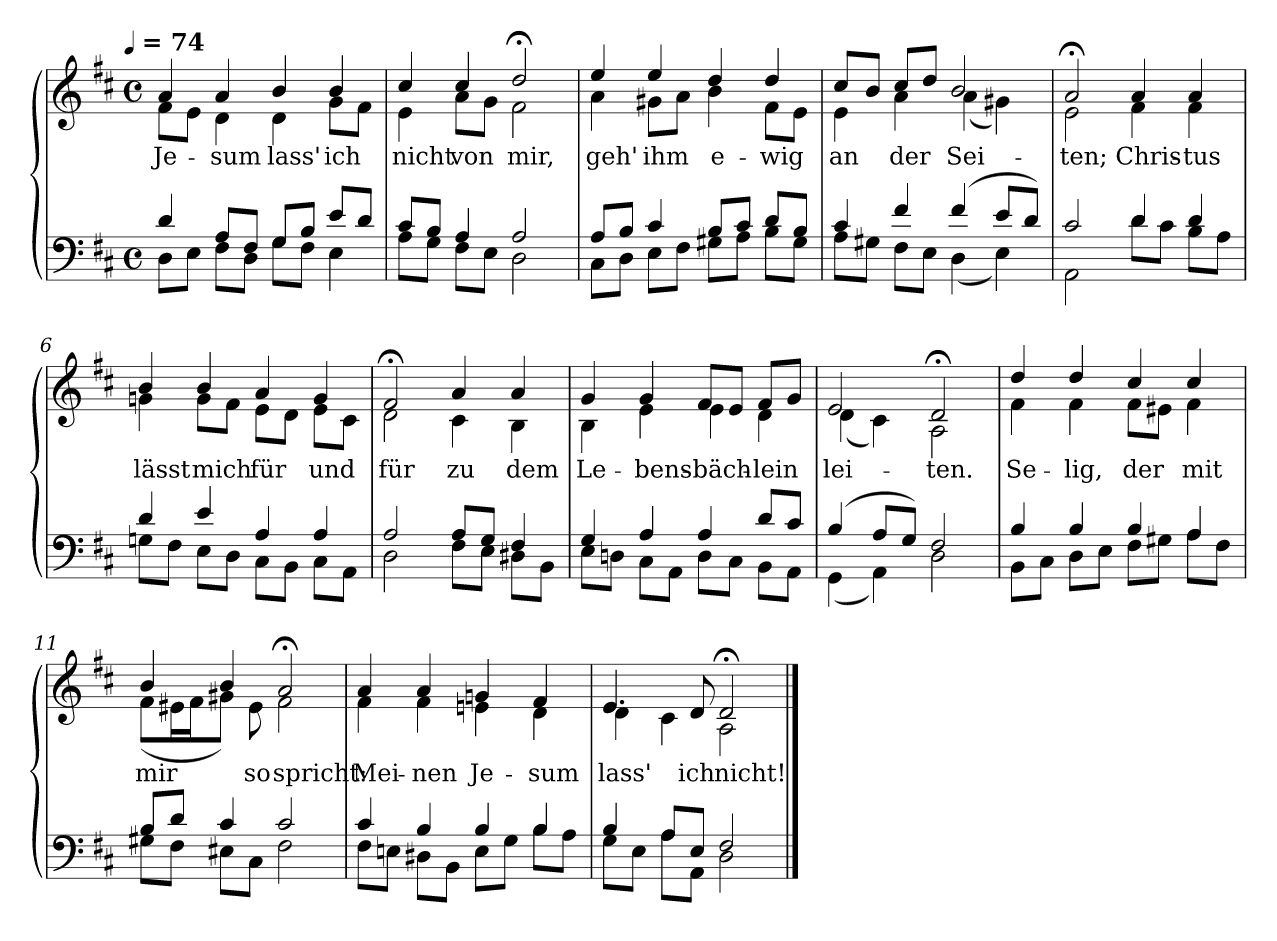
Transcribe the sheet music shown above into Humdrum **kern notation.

**kern	**kern	**text	**dynam
*part1	*part1	*part1	*part1
*staff2	*staff1	*staff1	*staff1/2
*clefF4	*clefG2	*	*
*k[f#c#]	*k[f#c#]	*	*
!!LO:TX:omd:t=[quarter] = 74
*M4/4	*M4/4	*	*
*met(c)	*met(c)	*	*
*MM74	*MM74	*	*
=1	=1	=1	=1
*^	*^	*	*
4d	8DL	4a	8f#L	Je-	.
.	8EJ	.	8eJ	.	.
8AL	8F#L	4a	4d	-sum	.
8F#J	8DJ	.	.	.	.
8GL	8GL	4b	4d	lass'	.
8BJ	8F#J	.	.	.	.
8eL	4E	4b	8gL	ich	.
8dJ	.	.	8f#J	.	.
=2	=2	=2	=2	=2	=2
8c#L	8AL	4cc#	4e	nicht	.
8BJ	8GJ	.	.	.	.
4A	8F#L	4cc#	8aL	von	.
.	8EJ	.	8gJ	.	.
2A	2D	2dd;<	2f#	mir,	.
=3	=3	=3	=3	=3	=3
8AL	8C#L	4ee	4a	geh'	.
8BJ	8DJ	.	.	.	.
4c#	8EL	4ee	8g#XL	ihm	.
.	8F#J	.	8aJ	.	.
8BL	8G#XL	4dd	4b	e-	.
8c#J	8AJ	.	.	.	.
8dL	8BL	4dd	8f#L	-wig	.
8BJ	8G#J	.	8eJ	.	.
=4	=4	=4	=4	=4	=4
4c#	8AL	8cc#L	4e	an	.
.	8G#XJ	8bJ	.	.	.
4f#	8F#L	8cc#L	4a	der	.
.	8EJ	8ddJ	.	.	.
(4f#	(4D	2b	(4a	Sei-	.
8eL	4E)	.	4g#X)	.	.
8dJ)	.	.	.	.	.
!!LO:LB:g=z	!!
=5	=5	=5	=5	=5	=5
2c#	2AA	2a;<	2e	-ten;	.
4d	8dL	4a	4f#	Chris-	.
.	8c#J	.	.	.	.
4d	8BL	4a	4f#	-tus	.
.	8AJ	.	.	.	.
=6	=6	=6	=6	=6	=6
4d	8GnL	4b	4gn	lässt	.
.	8F#J	.	.	.	.
4e	8EL	4b	8gL	mich	.
.	8DJ	.	8f#J	.	.
4A	8C#L	4a	8eL	für	.
.	8BBJ	.	8dJ	.	.
4A	8C#L	4g	8eL	und	.
.	8AAJ	.	8c#J	.	.
=7	=7	=7	=7	=7	=7
2A	2D	2f#;<	2d	für	.
8AL	8F#L	4a	4c#	zu	.
8GJ	8EJ	.	.	.	.
4F#	8D#XL	4a	4B	dem	.
.	8BBJ	.	.	.	.
=8	=8	=8	=8	=8	=8
*	*	*MM73	*	*	*
4G	8EL	4g	4B	Le-	.
.	8DnJ	.	.	.	.
4A	8C#L	4g	4e	-bens-	.
.	8AAJ	.	.	.	.
4A	8DL	8f#L	4e	-bäch-	♩ = 70
.	8C#J	8eJ	.	.	.
8dL	8BBL	8f#L	4d	-lein	.
8c#J	8AAJ	8gJ	.	.	.
=9	=9	=9	=9	=9	=9
*	*	*MM68	*	*	*
(4B	(4GG	2e	(4d	lei-	.
8AL	4AA)	.	4c#)	.	.
8GJ)	.	.	.	.	.
2F#	2D	2d;<	2A	-ten.	.
!!LO:LB:g=z	!!
=10	=10	=10	=10	=10	=10
*	*	*MM75	*	*	*
4B	8BBL	4dd	4f#	Se-	.
.	8C#J	.	.	.	.
4B	8DL	4dd	4f#	-lig,	♩ = 74
.	8EJ	.	.	.	.
4B	8F#L	4cc#	8f#L	der	♩ = 73
.	8G#XJ	.	8e#XJ	.	.
4A	8AL	4cc#	4f#	mit	.
.	8F#J	.	.	.	.
=11	=11	=11	=11	=11	=11
*	*	*MM72	*	*	*
8BL	8G#XL	4b	(8f#L	mir	.
8dJ	8F#J	.	16e#XL	.	.
.	.	.	16f#J	.	.
4c#	8E#XL	4b	8g#XJ)	.	.
.	8C#J	.	8e#	so	.
2c#	2F#	2a;<	2f#	spricht:	.
=12	=12	=12	=12	=12	=12
*	*	*MM73	*	*	*
4c#	8F#L	4a	4f#	Mei-	.
.	8EnJ	.	.	.	.
4B	8D#XL	4a	4f#	-nen	♩ = 72
.	8BBJ	.	.	.	.
4B	8EL	4gn	4en	Je-	♩ = 70
.	8GJ	.	.	.	.
4B	8BL	4f#	4d	-sum	♩ = 69
.	8AJ	.	.	.	.
=13	=13	=13	=13	=13	=13
*	*	*MM67	*	*	*
4B	8GL	4.e	4d	lass'	.
.	8EJ	.	.	.	.
8AL	8AL	.	4c#	.	.
8EJ	8AAJ	8d	.	ich	.
2F#	2D	2d;<	2A	nicht!	.
*v	*v	*	*	*	*
*	*v	*v	*	*
==	==	==	==
*-	*-	*-	*-
